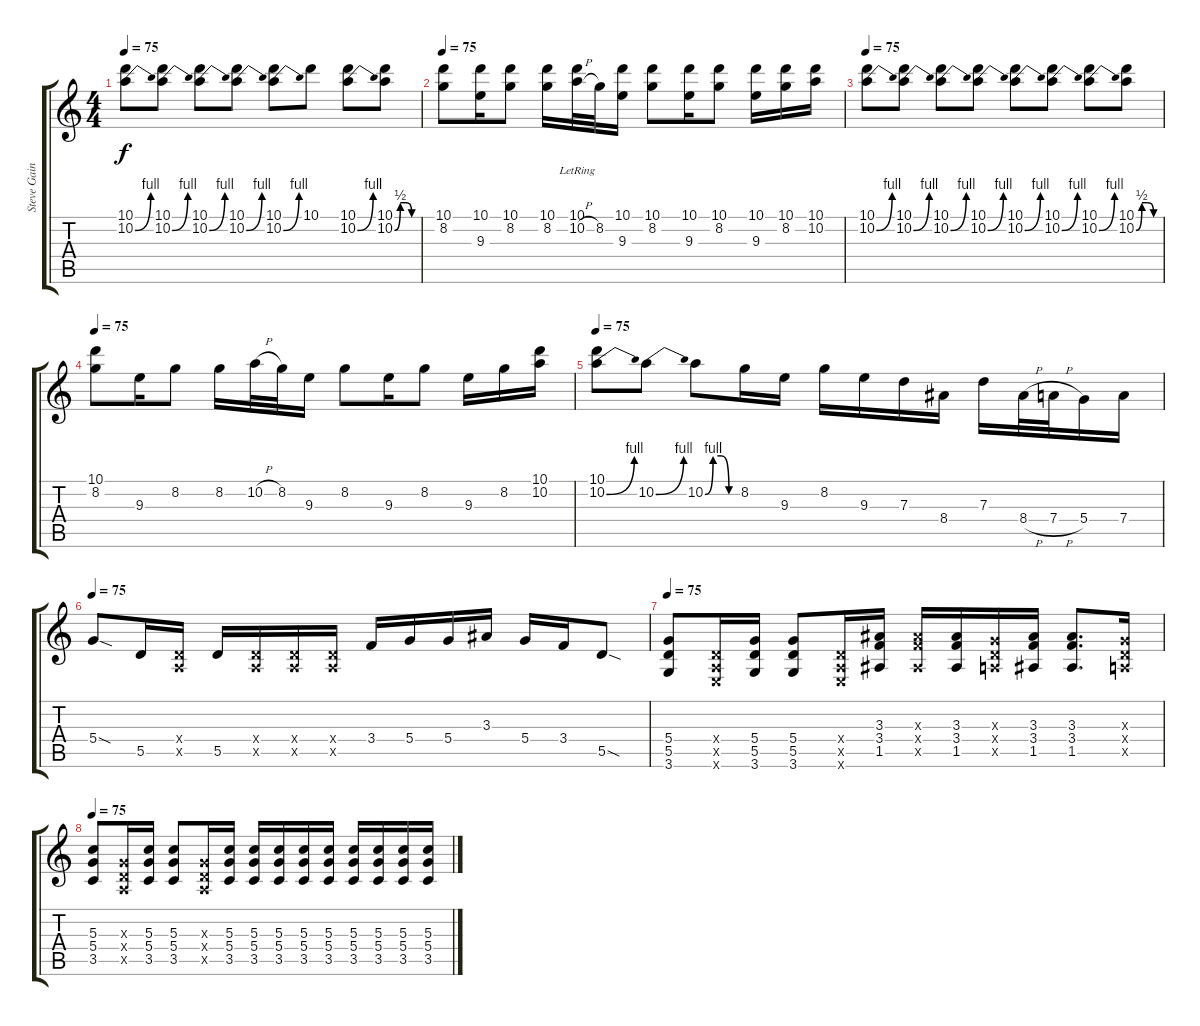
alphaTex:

\track ("Steve Gaines (solo guitar)" "Steve Gain") {instrument distortionguitar}
\staff {score tabs}
\tuning (E4 B3 G3 D3 A2 E2) {hide}
\ts (4 4)
\tempo 75
\clef g2
\ks c
(10.1 10.2{be (bend 0 0 60 4)}).8{dy f} (10.1 10.2{be (bend 0 0 60 4)}).8 (10.1 10.2{be (bend 0 0 60 4)}).8 (10.1 10.2{be (bend 0 0 60 4)}).8 (10.1 10.2{be (bend 0 0 60 4)}).8 10.1.8 (10.1 10.2{be (bend 0 0 60 4)}).8 (10.1 10.2{be (custom 0 0 15 2 30 2 45 0 60 0)}).8 |
\tempo 75
(10.1 8.2).8 (10.1 9.3).16 (10.1 8.2).8 (10.1 8.2).16 (10.1{lr} 10.2{h}).32 8.2.32 (10.1 9.3).16 (10.1 8.2).8 (10.1 9.3).16 (10.1 8.2).8 (10.1 9.3).16 (10.1 8.2).16 (10.1 10.2).16 |
\tempo 75
(10.1 10.2{be (bend 0 0 60 4)}).8 (10.1 10.2{be (bend 0 0 60 4)}).8 (10.1 10.2{be (bend 0 0 60 4)}).8 (10.1 10.2{be (bend 0 0 60 4)}).8 (10.1 10.2{be (bend 0 0 60 4)}).8 (10.1 10.2{be (bend 0 0 60 4)}).8 (10.1 10.2{be (bend 0 0 60 4)}).8 (10.1 10.2{be (custom 0 0 15 2 30 2 45 0 60 0)}).8 |
\tempo 75
(10.1 8.2).8 9.3.16 8.2.8 8.2.16 10.2{h}.32 8.2.32 9.3.16 8.2.8 9.3.16 8.2.8 9.3.16 8.2.16 (10.1 10.2).16 |
\tempo 75
(10.1 10.2{be (bend 0 0 60 4)}).8 10.2{be (bend 0 0 60 4)}.8 10.2{be (custom 0 0 15 4 30 4 45 0 60 0)}.8 8.2.16 9.3.16 8.2.16 9.3.16 7.3.16 8.4.16 7.3.16 8.4{h}.32 7.4{h}.32 5.4.16 7.4.16 |
\tempo 75
5.4{sod}.8 5.5.16 (0.4{x} 0.5{x}).16 5.5.16 (0.4{x} 0.5{x}).16 (0.4{x} 0.5{x}).16 (0.4{x} 0.5{x}).16 3.4.16 5.4.16 5.4.16 3.3.16 5.4.16 3.4.16 5.5{sod}.8 |
\tempo 75
(5.4 5.5 3.6).8 (0.4{x} 0.5{x} 0.6{x}).16 (5.4 5.5 3.6).16 (5.4 5.5 3.6).8 (0.4{x} 0.5{x} 0.6{x}).16 (3.3 3.4 1.5).16 (3.3{x} 3.4{x} 1.5{x}).16 (3.3 3.4 1.5).16 (0.3{x} 0.4{x} 0.5{x}).16 (3.3 3.4 1.5).16 (3.3 3.4 1.5).8{d} (0.3{x} 0.4{x} 0.5{x}).16 |
\tempo 75
(5.3 5.4 3.5).8 (0.3{x} 0.4{x} 0.5{x}).16 (5.3 5.4 3.5).16 (5.3 5.4 3.5).8 (0.3{x} 0.4{x} 0.5{x}).16 (5.3 5.4 3.5).16 (5.3 5.4 3.5).16 (5.3 5.4 3.5).16 (5.3 5.4 3.5).16 (5.3 5.4 3.5).16 (5.3 5.4 3.5).16 (5.3 5.4 3.5).16 (5.3 5.4 3.5).16 (5.3 5.4 3.5).16
